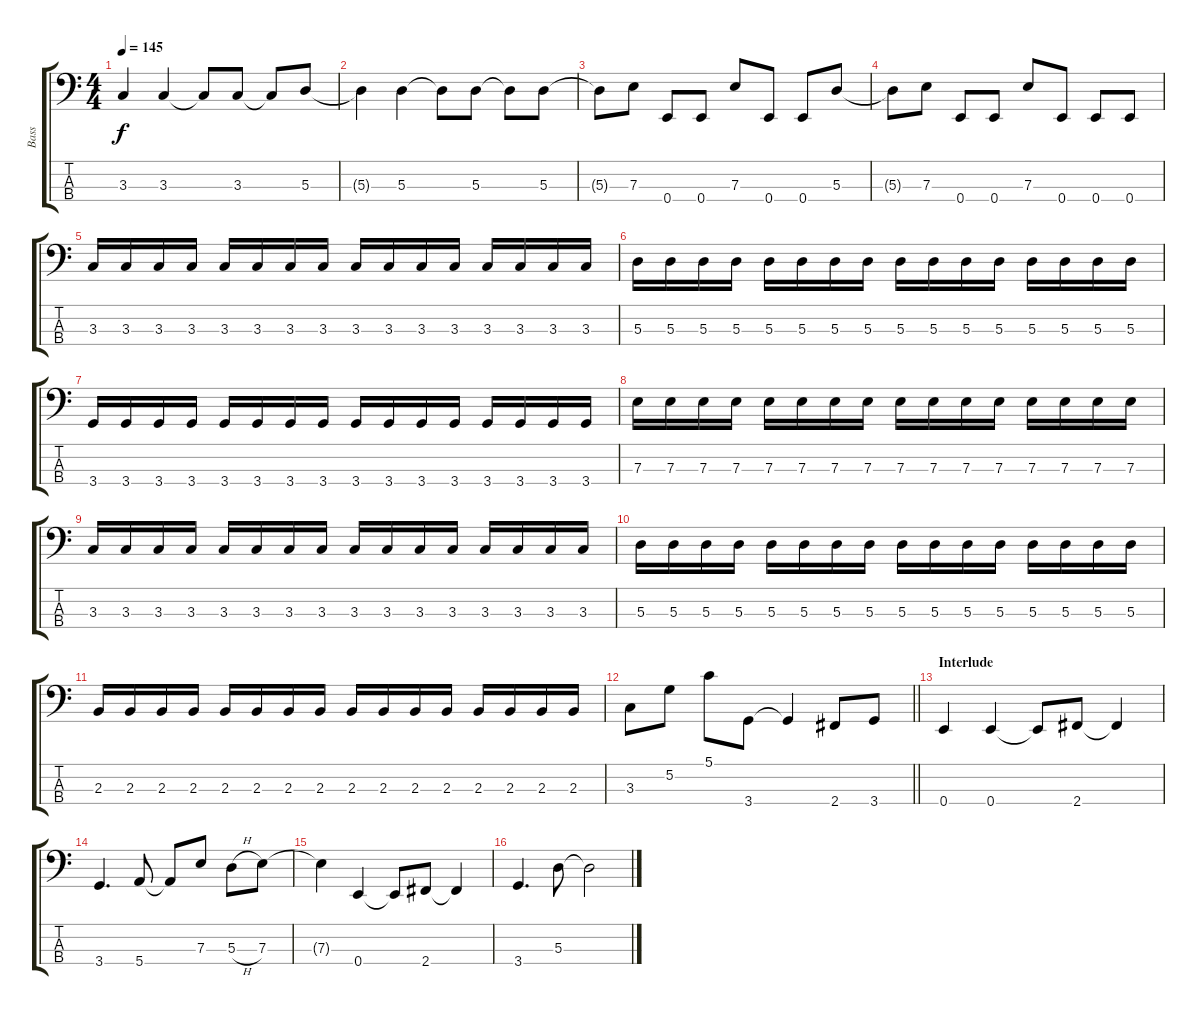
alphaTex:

\track ("Bass" "Bass") {instrument electricbassfinger}
\staff {score tabs}
\tuning (G2 D2 A1 E1) {hide}
\ts (4 4)
\tempo 145
\clef f4
\ks c
3.3.4{dy f} 3.3.4 3.3{t}.8 3.3.8 3.3{t}.8 5.3.8 |
5.3{t}.4 5.3.4 5.3{t}.8 5.3.8 5.3{t}.8 5.3.8 |
5.3{t}.8 7.3.8 0.4.8 0.4.8 7.3.8 0.4.8 0.4.8 5.3.8 |
5.3{t}.8 7.3.8 0.4.8 0.4.8 7.3.8 0.4.8 0.4.8 0.4.8 |
3.3.16 3.3.16 3.3.16 3.3.16 3.3.16 3.3.16 3.3.16 3.3.16 3.3.16 3.3.16 3.3.16 3.3.16 3.3.16 3.3.16 3.3.16 3.3.16 |
5.3.16 5.3.16 5.3.16 5.3.16 5.3.16 5.3.16 5.3.16 5.3.16 5.3.16 5.3.16 5.3.16 5.3.16 5.3.16 5.3.16 5.3.16 5.3.16 |
3.4.16 3.4.16 3.4.16 3.4.16 3.4.16 3.4.16 3.4.16 3.4.16 3.4.16 3.4.16 3.4.16 3.4.16 3.4.16 3.4.16 3.4.16 3.4.16 |
7.3.16 7.3.16 7.3.16 7.3.16 7.3.16 7.3.16 7.3.16 7.3.16 7.3.16 7.3.16 7.3.16 7.3.16 7.3.16 7.3.16 7.3.16 7.3.16 |
3.3.16 3.3.16 3.3.16 3.3.16 3.3.16 3.3.16 3.3.16 3.3.16 3.3.16 3.3.16 3.3.16 3.3.16 3.3.16 3.3.16 3.3.16 3.3.16 |
5.3.16 5.3.16 5.3.16 5.3.16 5.3.16 5.3.16 5.3.16 5.3.16 5.3.16 5.3.16 5.3.16 5.3.16 5.3.16 5.3.16 5.3.16 5.3.16 |
2.3.16 2.3.16 2.3.16 2.3.16 2.3.16 2.3.16 2.3.16 2.3.16 2.3.16 2.3.16 2.3.16 2.3.16 2.3.16 2.3.16 2.3.16 2.3.16 |
\barLineRight lightlight
3.3.8 5.2.8 5.1.8 3.4.8 3.4{t}.4 2.4.8 3.4.8 |
\section ("" "Interlude")
0.4.4 0.4.4 0.4{t}.8 2.4.8 2.4{t}.4 |
3.4.4{d} 5.4.8 5.4{t}.8 7.3.8 5.3{h}.8 7.3.8 |
7.3{t}.4 0.4.4 0.4{t}.8 2.4.8 2.4{t}.4 |
3.4.4{d} 5.3.8 5.3{t}.2
